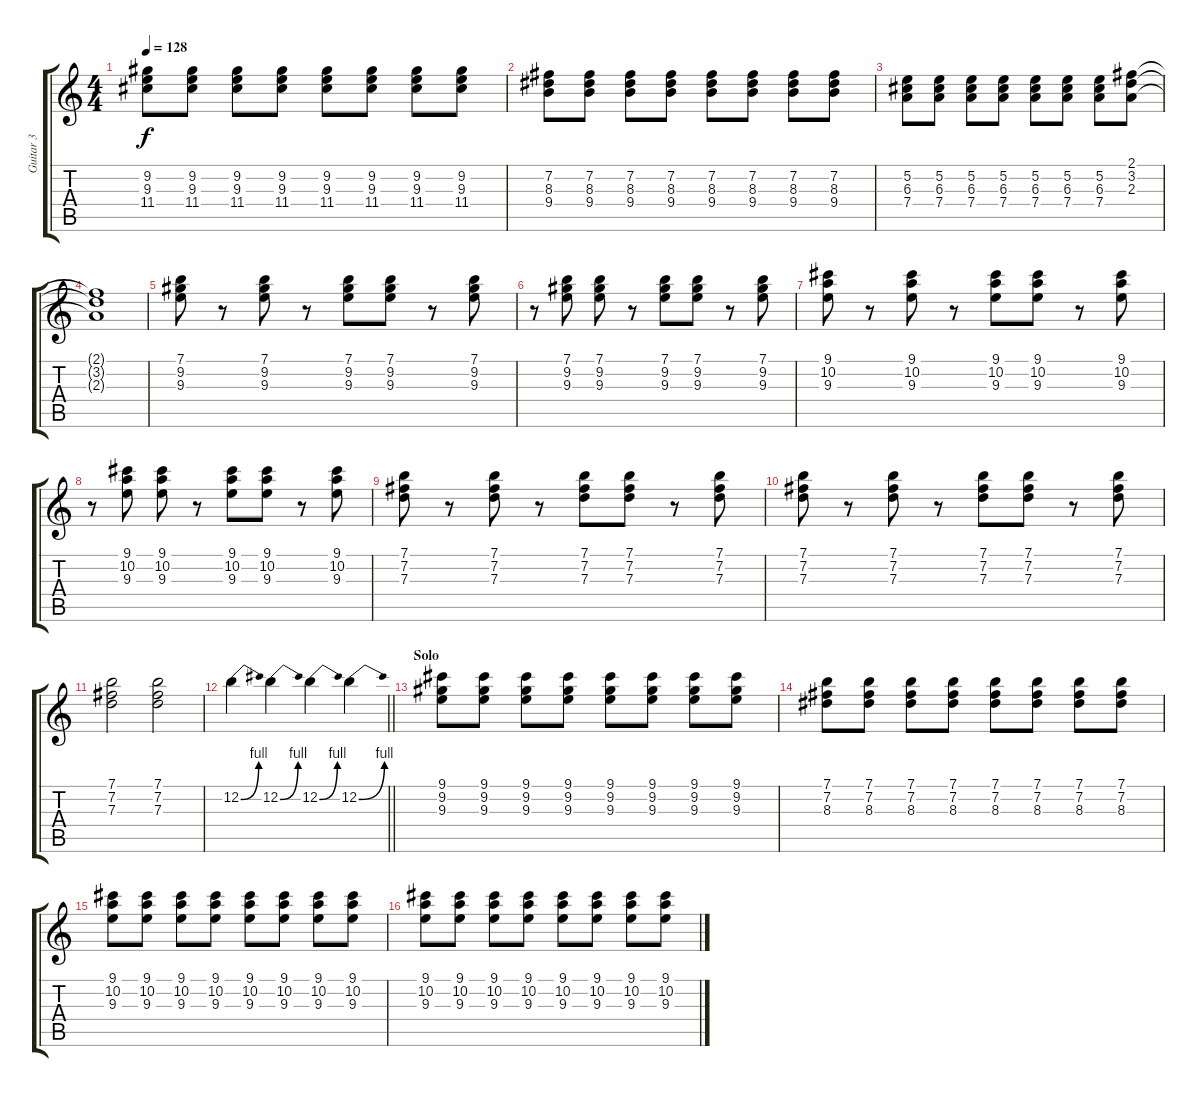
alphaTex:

\track ("Guitar 3" "Guitar 3") {instrument overdrivenguitar}
\staff {score tabs}
\tuning (E4 B3 G3 D3 A2 E2) {hide}
\ts (4 4)
\tempo 128
\clef g2
\ks c
(9.2 9.3 11.4).8{dy f} (9.2 9.3 11.4).8 (9.2 9.3 11.4).8 (9.2 9.3 11.4).8 (9.2 9.3 11.4).8 (9.2 9.3 11.4).8 (9.2 9.3 11.4).8 (9.2 9.3 11.4).8 |
(7.2 8.3 9.4).8 (7.2 8.3 9.4).8 (7.2 8.3 9.4).8 (7.2 8.3 9.4).8 (7.2 8.3 9.4).8 (7.2 8.3 9.4).8 (7.2 8.3 9.4).8 (7.2 8.3 9.4).8 |
(5.2 6.3 7.4).8 (5.2 6.3 7.4).8 (5.2 6.3 7.4).8 (5.2 6.3 7.4).8 (5.2 6.3 7.4).8 (5.2 6.3 7.4).8 (5.2 6.3 7.4).8 (2.1 3.2 2.3).8 |
(2.1{t} 3.2{t} 2.3{t}).1 |
(7.1 9.2 9.3).8 r.8 (7.1 9.2 9.3).8 r.8 (7.1 9.2 9.3).8 (7.1 9.2 9.3).8 r.8 (7.1 9.2 9.3).8 |
r.8 (7.1 9.2 9.3).8 (7.1 9.2 9.3).8 r.8 (7.1 9.2 9.3).8 (7.1 9.2 9.3).8 r.8 (7.1 9.2 9.3).8 |
(9.1 10.2 9.3).8 r.8 (9.1 10.2 9.3).8 r.8 (9.1 10.2 9.3).8 (9.1 10.2 9.3).8 r.8 (9.1 10.2 9.3).8 |
r.8 (9.1 10.2 9.3).8 (9.1 10.2 9.3).8 r.8 (9.1 10.2 9.3).8 (9.1 10.2 9.3).8 r.8 (9.1 10.2 9.3).8 |
(7.1 7.2 7.3).8 r.8 (7.1 7.2 7.3).8 r.8 (7.1 7.2 7.3).8 (7.1 7.2 7.3).8 r.8 (7.1 7.2 7.3).8 |
(7.1 7.2 7.3).8 r.8 (7.1 7.2 7.3).8 r.8 (7.1 7.2 7.3).8 (7.1 7.2 7.3).8 r.8 (7.1 7.2 7.3).8 |
(7.1 7.2 7.3).2 (7.1 7.2 7.3).2 |
\barLineRight lightlight
12.2{be (bend 0 0 60 4)}.4 12.2{be (bend 0 0 60 4)}.4 12.2{be (bend 0 0 60 4)}.4 12.2{be (bend 0 0 60 4)}.4 |
\section ("" "Solo")
(9.1 9.2 9.3).8 (9.1 9.2 9.3).8 (9.1 9.2 9.3).8 (9.1 9.2 9.3).8 (9.1 9.2 9.3).8 (9.1 9.2 9.3).8 (9.1 9.2 9.3).8 (9.1 9.2 9.3).8 |
(7.1 7.2 8.3).8 (7.1 7.2 8.3).8 (7.1 7.2 8.3).8 (7.1 7.2 8.3).8 (7.1 7.2 8.3).8 (7.1 7.2 8.3).8 (7.1 7.2 8.3).8 (7.1 7.2 8.3).8 |
(9.1 10.2 9.3).8 (9.1 10.2 9.3).8 (9.1 10.2 9.3).8 (9.1 10.2 9.3).8 (9.1 10.2 9.3).8 (9.1 10.2 9.3).8 (9.1 10.2 9.3).8 (9.1 10.2 9.3).8 |
(9.1 10.2 9.3).8 (9.1 10.2 9.3).8 (9.1 10.2 9.3).8 (9.1 10.2 9.3).8 (9.1 10.2 9.3).8 (9.1 10.2 9.3).8 (9.1 10.2 9.3).8 (9.1 10.2 9.3).8
